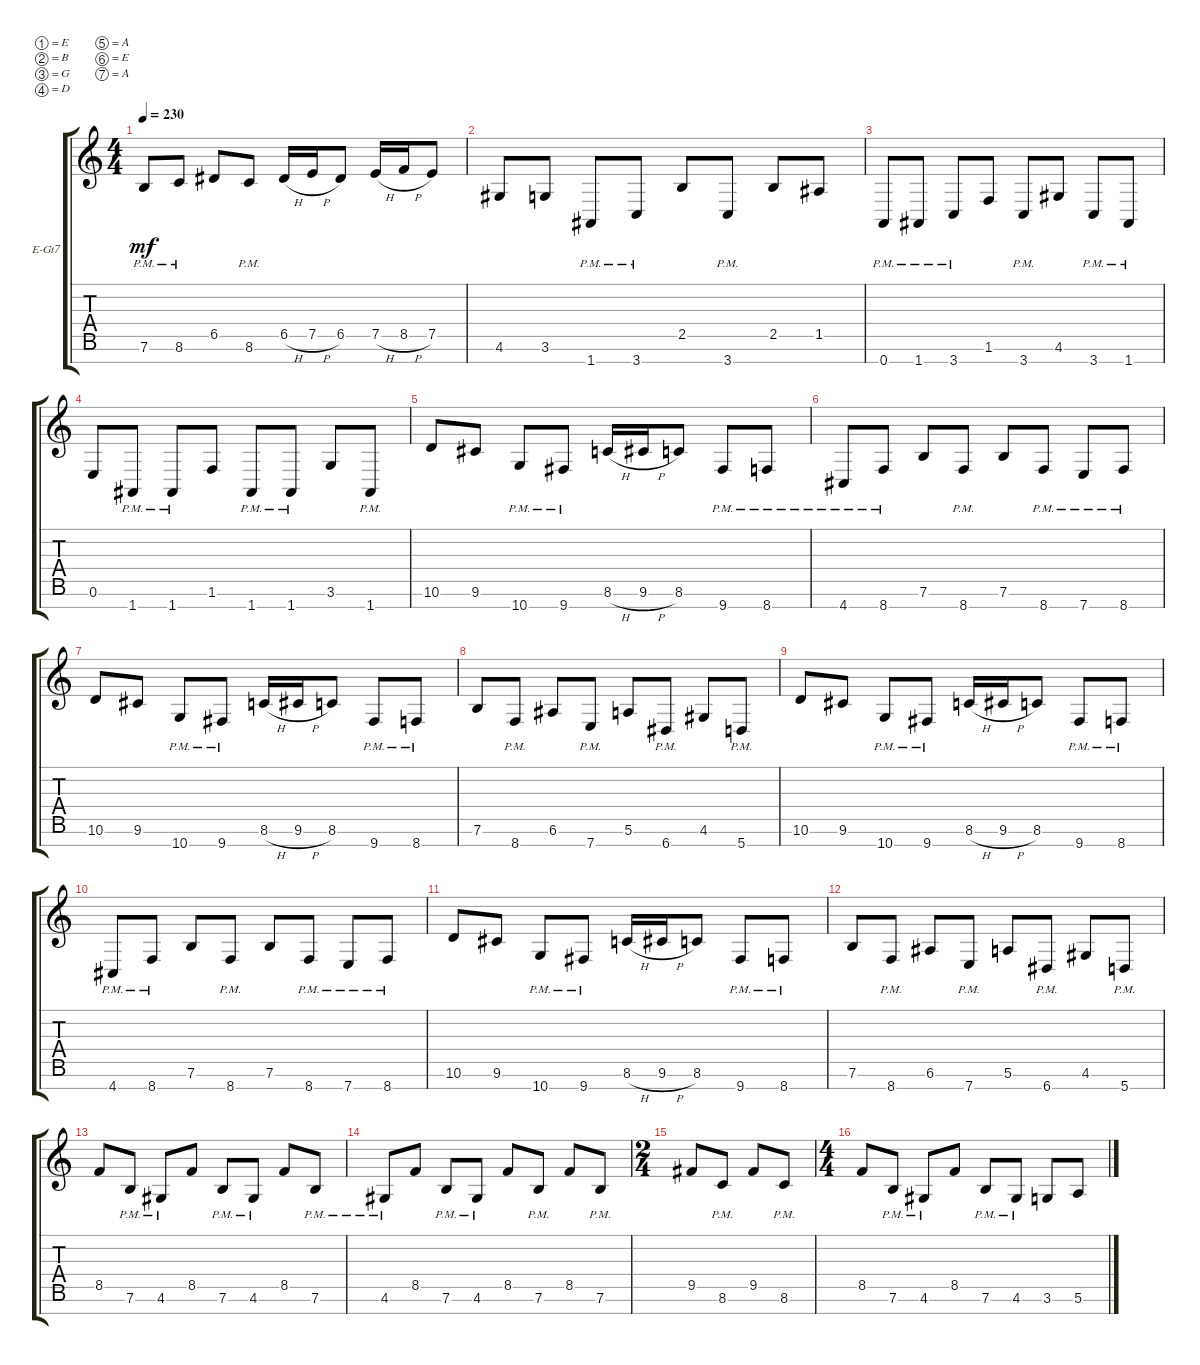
\defaultSystemsLayout 4
\bracketExtendMode groupsimilarinstruments
\firstSystemTrackNameOrientation horizontal
\otherSystemsTrackNameOrientation horizontal
\track ("Electric Guitar" "E-Gt7") {instrument distortionguitar}
\staff {score tabs}
\tuning (E4 B3 G3 D3 A2 E2 A1)
\ts (4 4)
\tempo 230
\clef g2
\ks c
7.6{pm}.8{dy mf} 8.6{pm}.8 6.5.8 8.6{pm}.8 6.5{h}.16 7.5{h}.16 6.5.8 7.5{h}.16 8.5{h}.16 7.5.8 |
4.6.8 3.6.8 1.7{pm}.8 3.7{pm}.8 2.5.8 3.7{pm}.8 2.5.8 1.5.8 |
0.7{pm}.8 1.7{pm}.8 3.7{pm}.8 1.6.8 3.7{pm}.8 4.6.8 3.7{pm}.8 1.7{pm}.8 |
0.6.8 1.7{pm}.8 1.7{pm}.8 1.6.8 1.7{pm}.8 1.7{pm}.8 3.6.8 1.7{pm}.8 |
10.6.8 9.6.8 10.7{pm}.8 9.7{pm}.8 8.6{h}.16 9.6{h}.16 8.6.8 9.7{pm}.8 8.7{pm}.8 |
4.7{pm}.8 8.7{pm}.8 7.6.8 8.7{pm}.8 7.6.8 8.7{pm}.8 7.7{pm}.8 8.7{pm}.8 |
10.6.8 9.6.8 10.7{pm}.8 9.7{pm}.8 8.6{h}.16 9.6{h}.16 8.6.8 9.7{pm}.8 8.7{pm}.8 |
7.6.8 8.7{pm}.8 6.6.8 7.7{pm}.8 5.6.8 6.7{pm}.8 4.6.8 5.7{pm}.8 |
10.6.8 9.6.8 10.7{pm}.8 9.7{pm}.8 8.6{h}.16 9.6{h}.16 8.6.8 9.7{pm}.8 8.7{pm}.8 |
4.7{pm}.8 8.7{pm}.8 7.6.8 8.7{pm}.8 7.6.8 8.7{pm}.8 7.7{pm}.8 8.7{pm}.8 |
10.6.8 9.6.8 10.7{pm}.8 9.7{pm}.8 8.6{h}.16 9.6{h}.16 8.6.8 9.7{pm}.8 8.7{pm}.8 |
7.6.8 8.7{pm}.8 6.6.8 7.7{pm}.8 5.6.8 6.7{pm}.8 4.6.8 5.7{pm}.8 |
8.5.8 7.6{pm}.8 4.6{pm}.8 8.5.8 7.6{pm}.8 4.6{pm}.8 8.5.8 7.6{pm}.8 |
4.6{pm}.8 8.5.8 7.6{pm}.8 4.6{pm}.8 8.5.8 7.6{pm}.8 8.5.8 7.6{pm}.8 |
\ts (2 4)
9.5.8 8.6{pm}.8 9.5.8 8.6{pm}.8 |
\ts (4 4)
8.5.8 7.6{pm}.8 4.6{pm}.8 8.5.8 7.6{pm}.8 4.6{pm}.8 3.6.8 5.6.8
